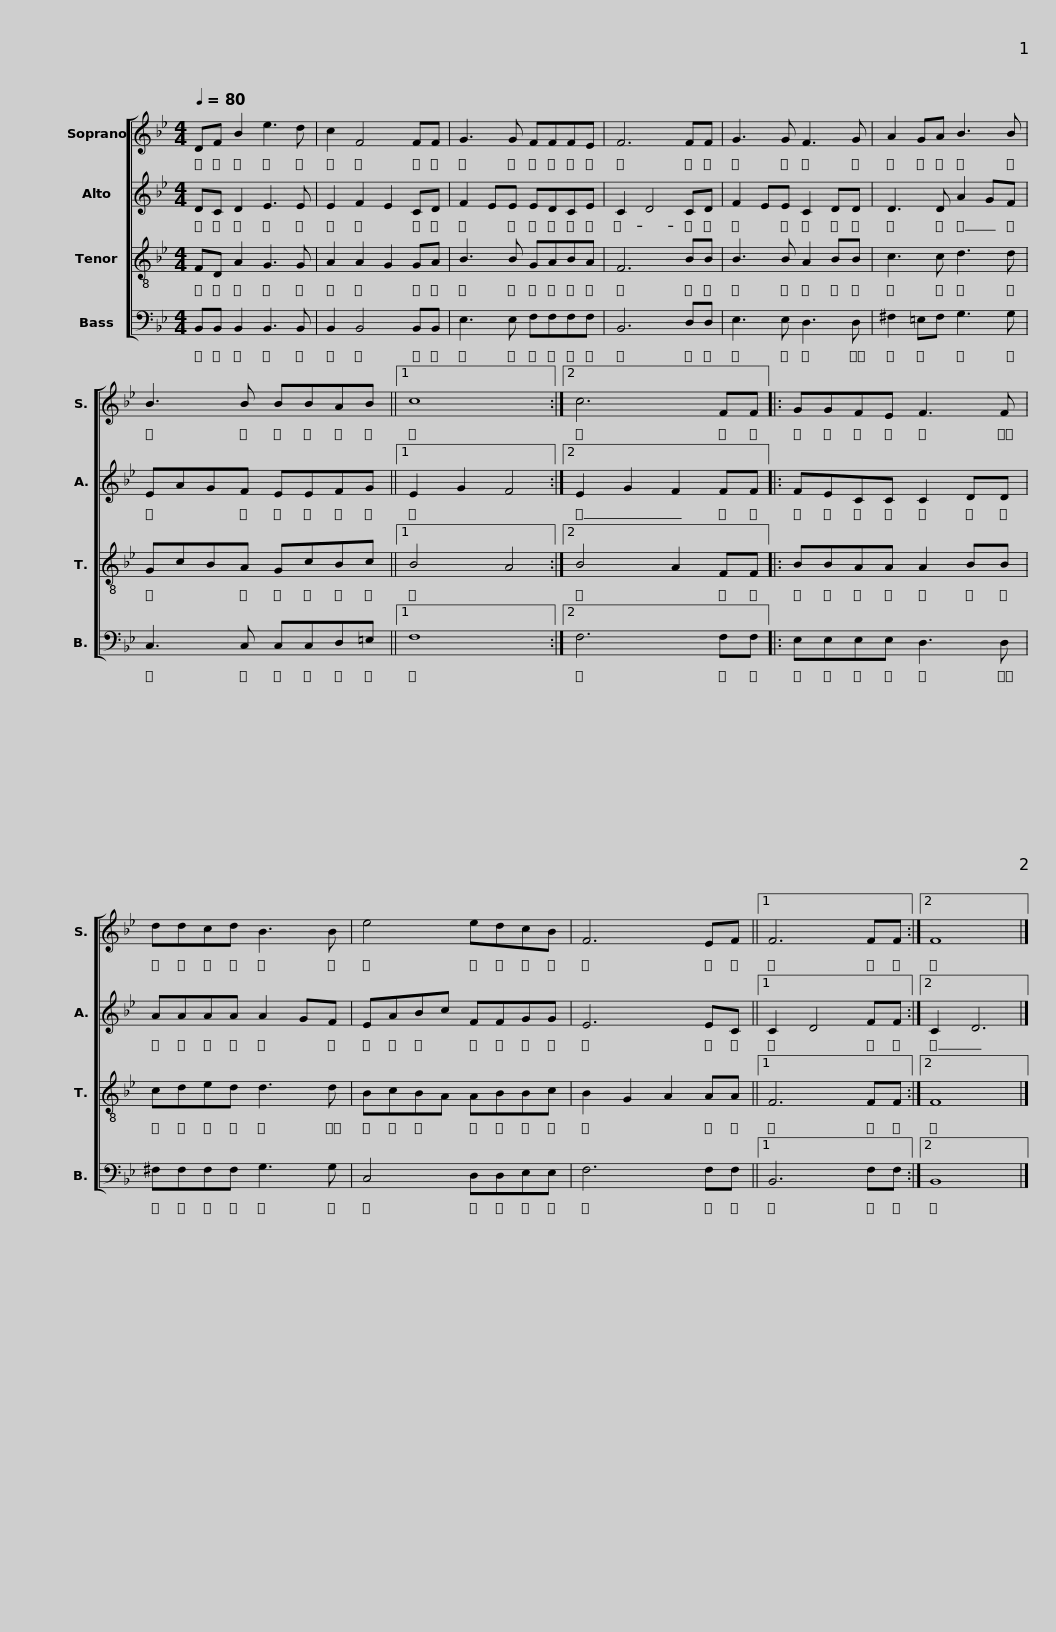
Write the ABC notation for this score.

X:1
%%score [ 1 2 3 4 ]
L:1/8
Q:1/4=80
M:4/4
I:linebreak $
K:Bb
V:1 treble
V:2 treble
V:3 treble-8
V:4 bass
V:1
 DF B2 e3 d | c2 F4 FF | G3 G FFFE | F6 FF | G3 G F3 G | %5
 A2 GA B3 B |$ B3 B BBAB ||1 c8 :|2 c6 FF |: GGFE F3 F | %10
 ddcd B3 B |$ e4 edcB | F6 EF ||1 F6 FF :|2 F8 |] %15
V:2
 DC D2 E3 E | E2 F2 E2 CD | F2 EE EDCE | C2 D4 CD | F2 EE C2 DD | %5
 D3 D A2 GF |$ EAGF EEFG ||1 E2 G2 F4 :|2 E2 G2 F2 FF |: FECC C2 DD | %10
 AAAA A2 GF |$ EABc FFGG | E6 EC ||1 C2 D4 FF :|2 C2 D6 |] %15
V:3
 FD A2 G3 G | A2 A2 G2 GA | B3 B GABA | F6 BB | B3 B A2 BB | %5
 c3 c d3 d |$ GcBA GcBc ||1 B4 A4 :|2 B4 A2 FF |: BBAA A2 BB | %10
 cded d3 d |$ BcBA ABBc | B2 G2 A2 AA ||1 F6 FF :|2 F8 |] %15
V:4
 B,,B,, B,,2 B,,3 B,, | B,,2 B,,4 B,,B,, | E,3 E, F,F,F,F, | B,,6 D,D, | E,3 E, D,3 D, | %5
 ^F,2 =E,F, G,3 G, |$ C,3 C, C,C,D,=E, ||1 F,8 :|2 F,6 F,F, |: E,E,E,E, D,3 D, | %10
 ^F,F,F,F, G,3 G, |$ C,4 D,D,E,E, | F,6 F,F, ||1 B,,6 F,F, :|2 B,,8 |] %15
